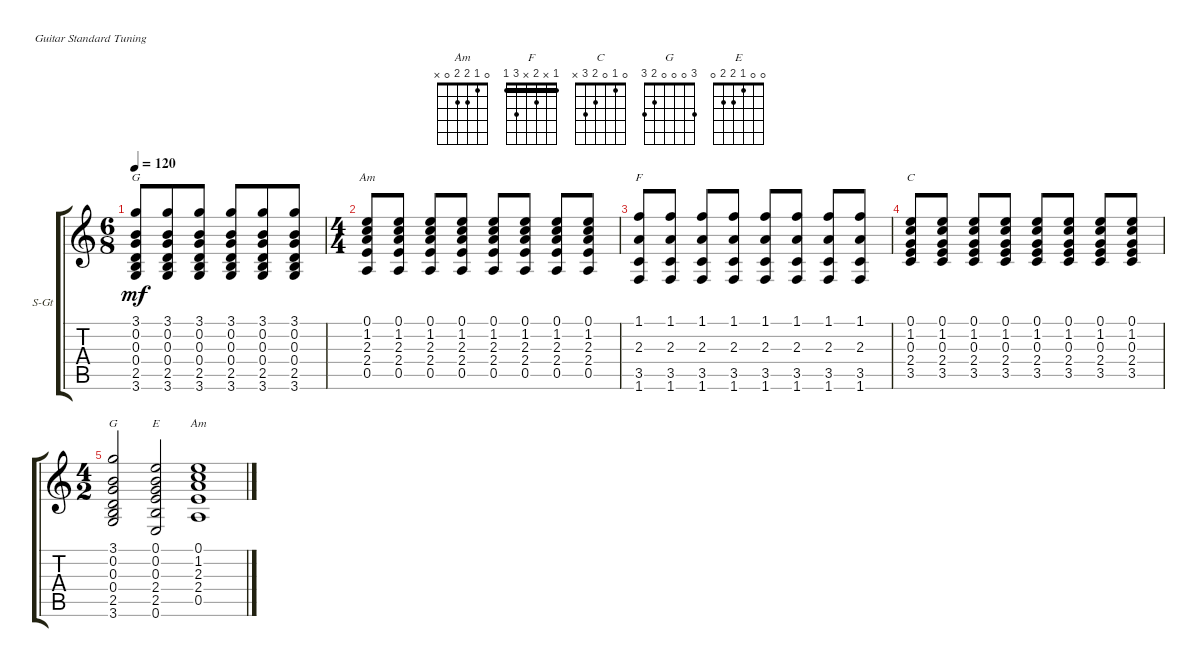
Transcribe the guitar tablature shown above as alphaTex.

\defaultSystemsLayout 4
\bracketExtendMode groupsimilarinstruments
\firstSystemTrackNameOrientation horizontal
\otherSystemsTrackNameOrientation horizontal
\track ("Steel Guitar" "S-Gt") {instrument acousticguitarsteel}
\staff {score tabs}
\tuning (E4 B3 G3 D3 A2 E2)
\chord ("Am" 0 1 2 2 0 x)
\chord ("F" 1 x 2 x 3 1) {barre 1}
\chord ("C" 0 1 0 2 3 x)
\chord ("G" 3 0 0 0 2 3)
\chord ("E" 0 0 1 2 2 0)
\ts (6 8)
\tempo 120
\clef g2
\ks c
(3.6 2.5 0.4 0.3 0.2 3.1).8{ch "G" dy mf} (3.6 2.5 0.4 0.3 0.2 3.1).8 (3.6 2.5 0.4 0.3 0.2 3.1).8 (3.6 2.5 0.4 0.3 0.2 3.1).8 (3.6 2.5 0.4 0.3 0.2 3.1).8 (3.6 2.5 0.4 0.3 0.2 3.1).8 |
\ts (4 4)
(0.5 2.4 2.3 1.2 0.1).8{ch "Am"} (0.5 2.4 2.3 1.2 0.1).8 (0.5 2.4 2.3 1.2 0.1).8 (0.5 2.4 2.3 1.2 0.1).8 (0.5 2.4 2.3 1.2 0.1).8 (0.5 2.4 2.3 1.2 0.1).8 (0.5 2.4 2.3 1.2 0.1).8 (0.5 2.4 2.3 1.2 0.1).8 |
(1.6 3.5 2.3 1.1).8{ch "F"} (1.6 3.5 2.3 1.1).8 (1.6 3.5 2.3 1.1).8 (1.6 3.5 2.3 1.1).8 (1.6 3.5 2.3 1.1).8 (1.6 3.5 2.3 1.1).8 (1.6 3.5 2.3 1.1).8 (1.6 3.5 2.3 1.1).8 |
(3.5 2.4 0.3 1.2 0.1).8{ch "C"} (3.5 2.4 0.3 1.2 0.1).8 (3.5 2.4 0.3 1.2 0.1).8 (3.5 2.4 0.3 1.2 0.1).8 (3.5 2.4 0.3 1.2 0.1).8 (3.5 2.4 0.3 1.2 0.1).8 (3.5 2.4 0.3 1.2 0.1).8 (3.5 2.4 0.3 1.2 0.1).8 |
\ts (4 2)
(3.6 2.5 0.4 0.3 0.2 3.1).2{ch "G"} (0.6 2.5 2.4 0.3 0.2 0.1).2{ch "E"} (0.5 2.4 2.3 1.2 0.1).1{ch "Am"}
